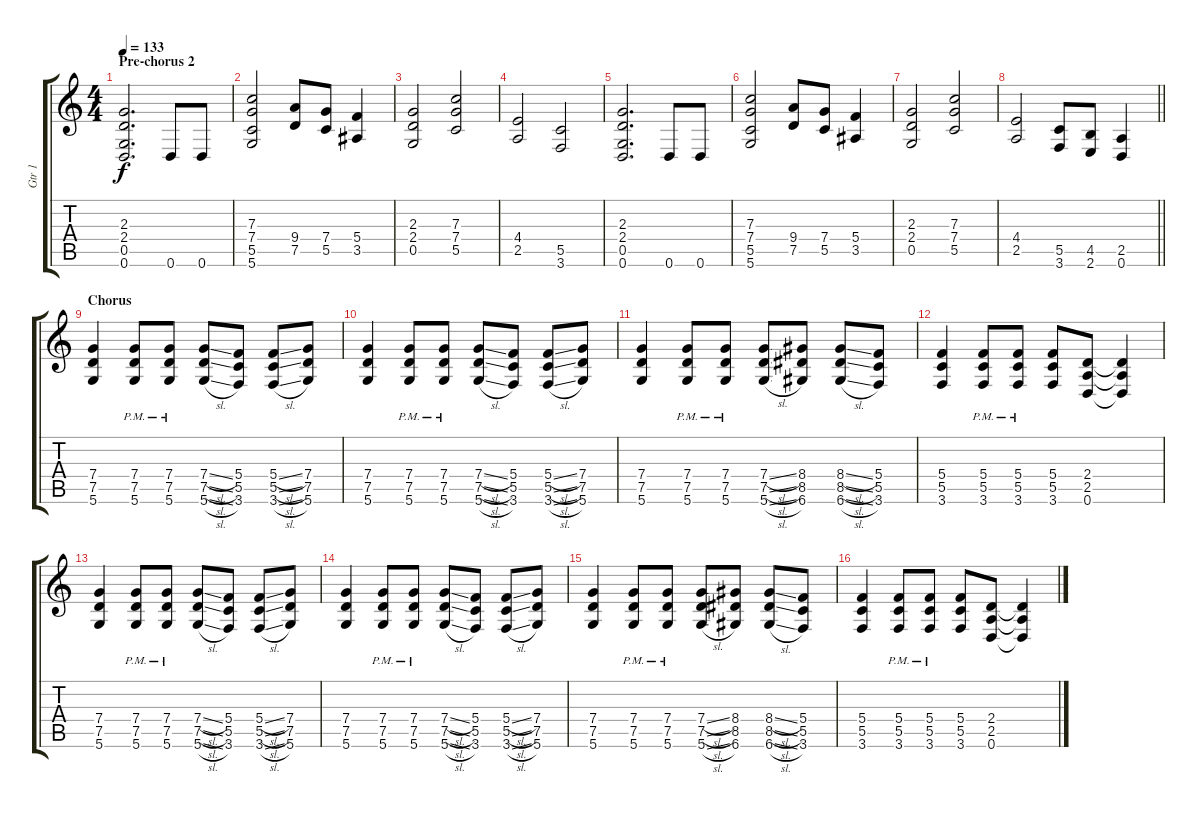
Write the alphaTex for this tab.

\track ("Gtr 1" "Gtr 1") {instrument distortionguitar}
\staff {score tabs}
\tuning (D4 A3 F3 C3 G2 D2) {hide}
\ts (4 4)
\section ("" "Pre-chorus 2")
\tempo 133
\clef g2
\ks c
(2.3 2.4 0.5 0.6).2{d dy f} 0.6.8 0.6.8 |
(7.3 7.4 5.5 5.6).2 (9.4 7.5).8 (7.4 5.5).8 (5.4 3.5).4 |
(2.3 2.4 0.5).2 (7.3 7.4 5.5).2 |
(4.4 2.5).2 (5.5 3.6).2 |
(2.3 2.4 0.5 0.6).2{d} 0.6.8 0.6.8 |
(7.3 7.4 5.5 5.6).2 (9.4 7.5).8 (7.4 5.5).8 (5.4 3.5).4 |
(2.3 2.4 0.5).2 (7.3 7.4 5.5).2 |
\barLineRight lightlight
(4.4 2.5).2 (5.5 3.6).8 (4.5 2.6).8 (2.5 0.6).4 |
\section ("" "Chorus")
(7.4 7.5 5.6).4 (7.4{pm} 7.5{pm} 5.6{pm}).8 (7.4{pm} 7.5{pm} 5.6{pm}).8 (7.4{sl} 7.5{sl} 5.6{sl}).8 (5.4 5.5 3.6).8 (5.4{sl} 5.5{sl} 3.6{sl}).8 (7.4 7.5 5.6).8 |
(7.4 7.5 5.6).4 (7.4{pm} 7.5{pm} 5.6{pm}).8 (7.4{pm} 7.5{pm} 5.6{pm}).8 (7.4{sl} 7.5{sl} 5.6{sl}).8 (5.4 5.5 3.6).8 (5.4{sl} 5.5{sl} 3.6{sl}).8 (7.4 7.5 5.6).8 |
(7.4 7.5 5.6).4 (7.4{pm} 7.5{pm} 5.6{pm}).8 (7.4{pm} 7.5{pm} 5.6{pm}).8 (7.4{sl} 7.5{sl} 5.6{sl}).8 (8.4 8.5 6.6).8 (8.4{sl} 8.5{sl} 6.6{sl}).8 (5.4 5.5 3.6).8 |
(5.4 5.5 3.6).4 (5.4{pm} 5.5{pm} 3.6{pm}).8 (5.4{pm} 5.5{pm} 3.6{pm}).8 (5.4 5.5 3.6).8 (2.4 2.5 0.6).8 (2.4{t} 2.5{t} 0.6{t}).4 |
(7.4 7.5 5.6).4 (7.4{pm} 7.5{pm} 5.6{pm}).8 (7.4{pm} 7.5{pm} 5.6{pm}).8 (7.4{sl} 7.5{sl} 5.6{sl}).8 (5.4 5.5 3.6).8 (5.4{sl} 5.5{sl} 3.6{sl}).8 (7.4 7.5 5.6).8 |
(7.4 7.5 5.6).4 (7.4{pm} 7.5{pm} 5.6{pm}).8 (7.4{pm} 7.5{pm} 5.6{pm}).8 (7.4{sl} 7.5{sl} 5.6{sl}).8 (5.4 5.5 3.6).8 (5.4{sl} 5.5{sl} 3.6{sl}).8 (7.4 7.5 5.6).8 |
(7.4 7.5 5.6).4 (7.4{pm} 7.5{pm} 5.6{pm}).8 (7.4{pm} 7.5{pm} 5.6{pm}).8 (7.4{sl} 7.5{sl} 5.6{sl}).8 (8.4 8.5 6.6).8 (8.4{sl} 8.5{sl} 6.6{sl}).8 (5.4 5.5 3.6).8 |
(5.4 5.5 3.6).4 (5.4{pm} 5.5{pm} 3.6{pm}).8 (5.4{pm} 5.5{pm} 3.6{pm}).8 (5.4 5.5 3.6).8 (2.4 2.5 0.6).8 (2.4{t} 2.5{t} 0.6{t}).4
